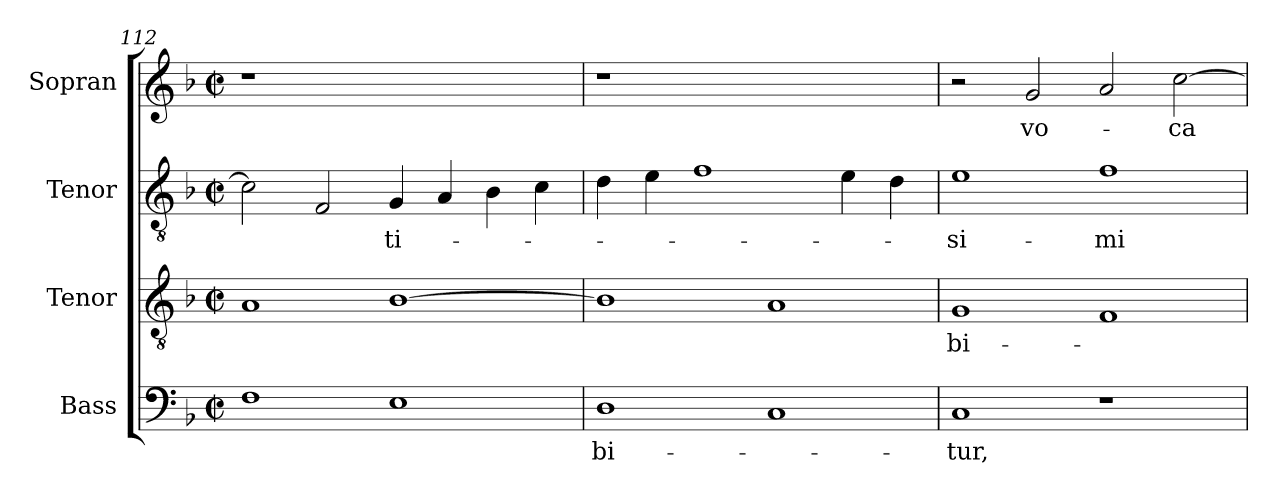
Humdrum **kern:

**kern	**text	**kern	**text	**kern	**text	**kern	**text
*part4	*part4	*part3	*part3	*part2	*part2	*part1	*part1
*staff4	*staff4	*staff3	*staff3	*staff2	*staff2	*staff1	*staff1
*I"Bass	*	*I"Tenor	*	*I"Tenor	*	*I"Sopran	*
*	*	*I'Tenor	*	*	*	*	*
*clefF4	*	*clefGv2	*	*clefGv2	*	*clefG2	*
*	*	*ITrd7c12	*	*ITrd7c12	*	*	*
*k[b-]	*	*k[b-]	*	*k[b-]	*	*k[b-]	*
*F:	*	*F:	*	*F:	*	*F:	*
*M2/2	*	*M2/2	*	*M2/2	*	*M2/2	*
*met(c|)	*	*met(c|)	*	*met(c|)	*	*met(c|)	*
=112	=112	=112	=112	=112	=112	=112	=112
!	!	!	!	!	!	!LO:N:vis=1	!
1Fi	.	1AAi	.	2Ci\]	.	1r	.
.	.	.	.	2FFi/	.	.	.
!	!	!	!	!	!LO:LY:b:color=#000000	!	!
1Ei	.	[>1BB-i	.	4GGi/	-ti-	1ryy	.
.	.	.	.	4AAi/	.	.	.
.	.	.	.	4BB-i\	.	.	.
.	.	.	.	4Ci\	.	.	.
=113	=113	=113	=113	=113	=113	=113	=113
!	!LO:LY:b:color=#000000	!	!	!	!	!LO:N:vis=1	!
1Di	-bi-	1BB-i]	.	4Di\	.	1r	.
.	.	.	.	4Ei\	.	.	.
.	.	.	.	1Fi	.	.	.
1Ci	.	1AAi	.	.	.	1ryy	.
.	.	.	.	4Ei\	.	.	.
.	.	.	.	4Di\	.	.	.
=114	=114	=114	=114	=114	=114	=114	=114
!	!LO:LY:b:color=#000000	!	!	!	!	!	!
!	!	!	!LO:LY:b:color=#000000	!	!	!	!
!	!	!	!	!	!LO:LY:b:color=#000000	!	!
1Ci	-tur,	1GGi	-bi-	1Ei	-si-	2r	.
!	!	!	!	!	!	!	!LO:LY:b:color=#000000
.	.	.	.	.	.	2gi/	vo-
!	!	!	!	!	!LO:LY:b:color=#000000	!	!
1r	.	1FFi	.	1Fi	-mi	2ai/	.
!	!	!	!	!	!	!	!LO:LY:b:color=#000000
.	.	.	.	.	.	[>2cci\	-ca-
=	=	=	=	=	=	=	=
*-	*-	*-	*-	*-	*-	*-	*-
